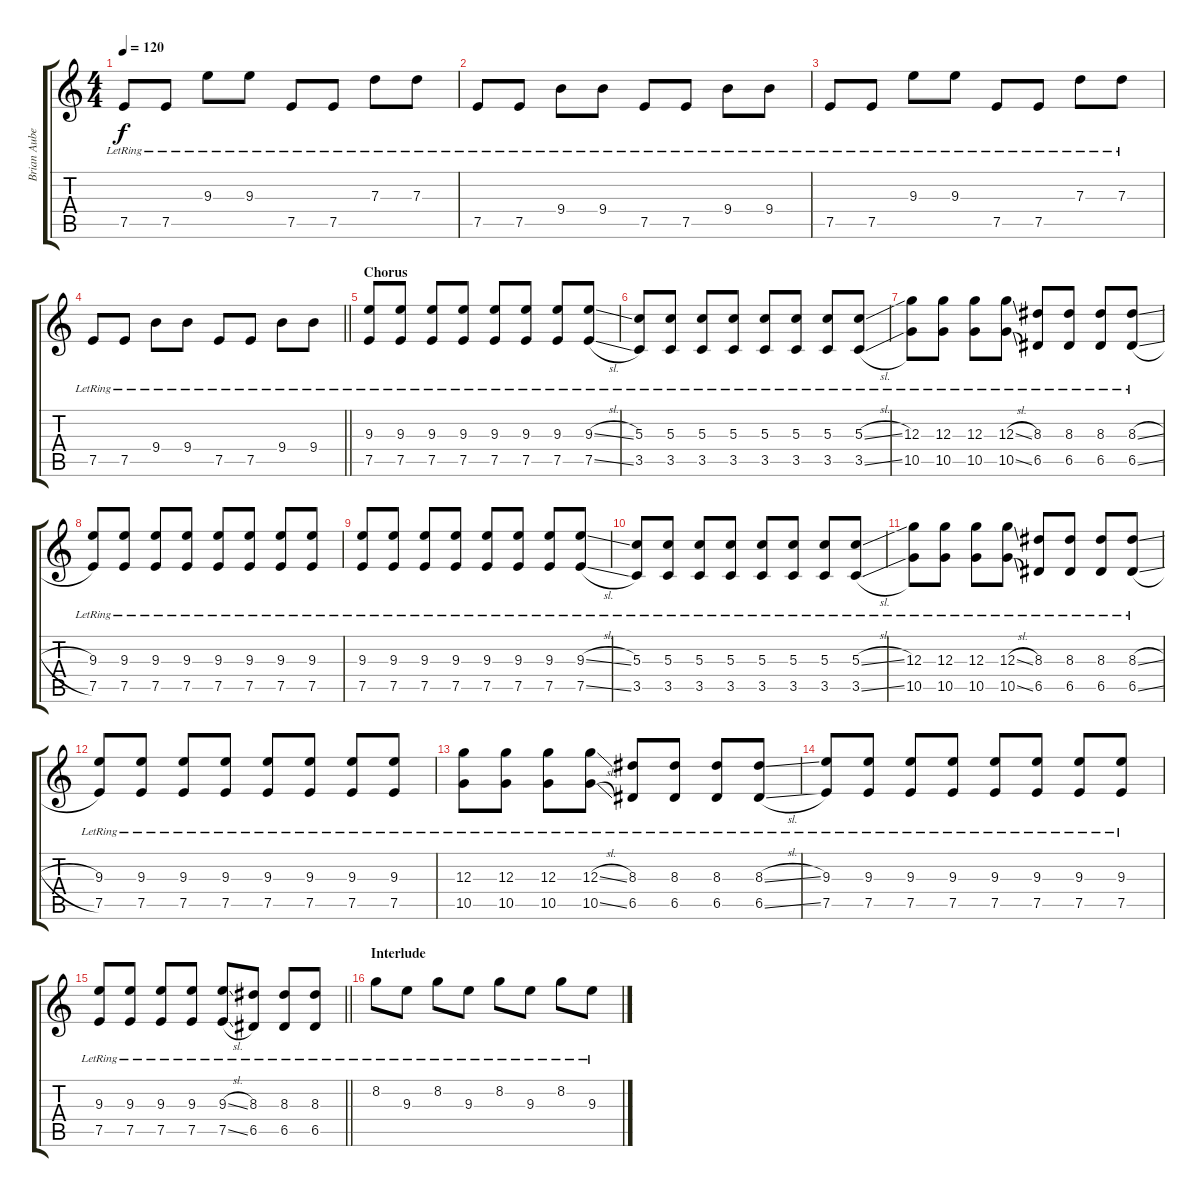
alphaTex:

\track ("Brian Aubert - Song Guitar" "Brian Aube") {instrument electricguitarjazz}
\staff {score tabs}
\tuning (E4 B3 G3 D3 A2 E2) {hide}
\ts (4 4)
\tempo 120
\clef g2
\ks c
7.5{lr}.8{dy f} 7.5{lr}.8 9.3{lr}.8 9.3{lr}.8 7.5{lr}.8 7.5{lr}.8 7.3{lr}.8 7.3{lr}.8 |
7.5{lr}.8 7.5{lr}.8 9.4{lr}.8 9.4{lr}.8 7.5{lr}.8 7.5{lr}.8 9.4{lr}.8 9.4{lr}.8 |
7.5{lr}.8 7.5{lr}.8 9.3{lr}.8 9.3{lr}.8 7.5{lr}.8 7.5{lr}.8 7.3{lr}.8 7.3{lr}.8 |
\barLineRight lightlight
7.5{lr}.8 7.5{lr}.8 9.4{lr}.8 9.4{lr}.8 7.5{lr}.8 7.5{lr}.8 9.4{lr}.8 9.4{lr}.8 |
\section ("" "Chorus")
(9.3{lr} 7.5{lr}).8 (9.3{lr} 7.5{lr}).8 (9.3{lr} 7.5{lr}).8 (9.3{lr} 7.5{lr}).8 (9.3{lr} 7.5{lr}).8 (9.3{lr} 7.5{lr}).8 (9.3{lr} 7.5{lr}).8 (9.3{sl lr} 7.5{sl lr}).8 |
(5.3{lr} 3.5{lr}).8 (5.3{lr} 3.5{lr}).8 (5.3{lr} 3.5{lr}).8 (5.3{lr} 3.5{lr}).8 (5.3{lr} 3.5{lr}).8 (5.3{lr} 3.5{lr}).8 (5.3{lr} 3.5{lr}).8 (5.3{sl lr} 3.5{sl lr}).8 |
(12.3{lr} 10.5{lr}).8 (12.3{lr} 10.5{lr}).8 (12.3{lr} 10.5{lr}).8 (12.3{sl lr} 10.5{sl lr}).8 (8.3{lr} 6.5{lr}).8 (8.3{lr} 6.5{lr}).8 (8.3{lr} 6.5{lr}).8 (8.3{sl lr} 6.5{sl lr}).8 |
(9.3{lr} 7.5{lr}).8 (9.3{lr} 7.5{lr}).8 (9.3{lr} 7.5{lr}).8 (9.3{lr} 7.5{lr}).8 (9.3{lr} 7.5{lr}).8 (9.3{lr} 7.5{lr}).8 (9.3{lr} 7.5{lr}).8 (9.3{lr} 7.5{lr}).8 |
(9.3{lr} 7.5{lr}).8 (9.3{lr} 7.5{lr}).8 (9.3{lr} 7.5{lr}).8 (9.3{lr} 7.5{lr}).8 (9.3{lr} 7.5{lr}).8 (9.3{lr} 7.5{lr}).8 (9.3{lr} 7.5{lr}).8 (9.3{sl lr} 7.5{sl lr}).8 |
(5.3{lr} 3.5{lr}).8 (5.3{lr} 3.5{lr}).8 (5.3{lr} 3.5{lr}).8 (5.3{lr} 3.5{lr}).8 (5.3{lr} 3.5{lr}).8 (5.3{lr} 3.5{lr}).8 (5.3{lr} 3.5{lr}).8 (5.3{sl lr} 3.5{sl lr}).8 |
(12.3{lr} 10.5{lr}).8 (12.3{lr} 10.5{lr}).8 (12.3{lr} 10.5{lr}).8 (12.3{sl lr} 10.5{sl lr}).8 (8.3{lr} 6.5{lr}).8 (8.3{lr} 6.5{lr}).8 (8.3{lr} 6.5{lr}).8 (8.3{sl lr} 6.5{sl lr}).8 |
(9.3{lr} 7.5{lr}).8 (9.3{lr} 7.5{lr}).8 (9.3{lr} 7.5{lr}).8 (9.3{lr} 7.5{lr}).8 (9.3{lr} 7.5{lr}).8 (9.3{lr} 7.5{lr}).8 (9.3{lr} 7.5{lr}).8 (9.3{lr} 7.5{lr}).8 |
(12.3{lr} 10.5{lr}).8 (12.3{lr} 10.5{lr}).8 (12.3{lr} 10.5{lr}).8 (12.3{sl lr} 10.5{sl lr}).8 (8.3{lr} 6.5{lr}).8 (8.3{lr} 6.5{lr}).8 (8.3{lr} 6.5{lr}).8 (8.3{sl lr} 6.5{sl lr}).8 |
(9.3{lr} 7.5{lr}).8 (9.3{lr} 7.5{lr}).8 (9.3{lr} 7.5{lr}).8 (9.3{lr} 7.5{lr}).8 (9.3{lr} 7.5{lr}).8 (9.3{lr} 7.5{lr}).8 (9.3{lr} 7.5{lr}).8 (9.3{lr} 7.5{lr}).8 |
\barLineRight lightlight
(9.3{lr} 7.5{lr}).8 (9.3{lr} 7.5{lr}).8 (9.3{lr} 7.5{lr}).8 (9.3{lr} 7.5{lr}).8 (9.3{sl lr} 7.5{sl lr}).8 (8.3{lr} 6.5{lr}).8 (8.3{lr} 6.5{lr}).8 (8.3{lr} 6.5{lr}).8 |
\section ("" "Interlude")
8.2{lr}.8 9.3{lr}.8 8.2{lr}.8 9.3{lr}.8 8.2{lr}.8 9.3{lr}.8 8.2{lr}.8 9.3{lr}.8
